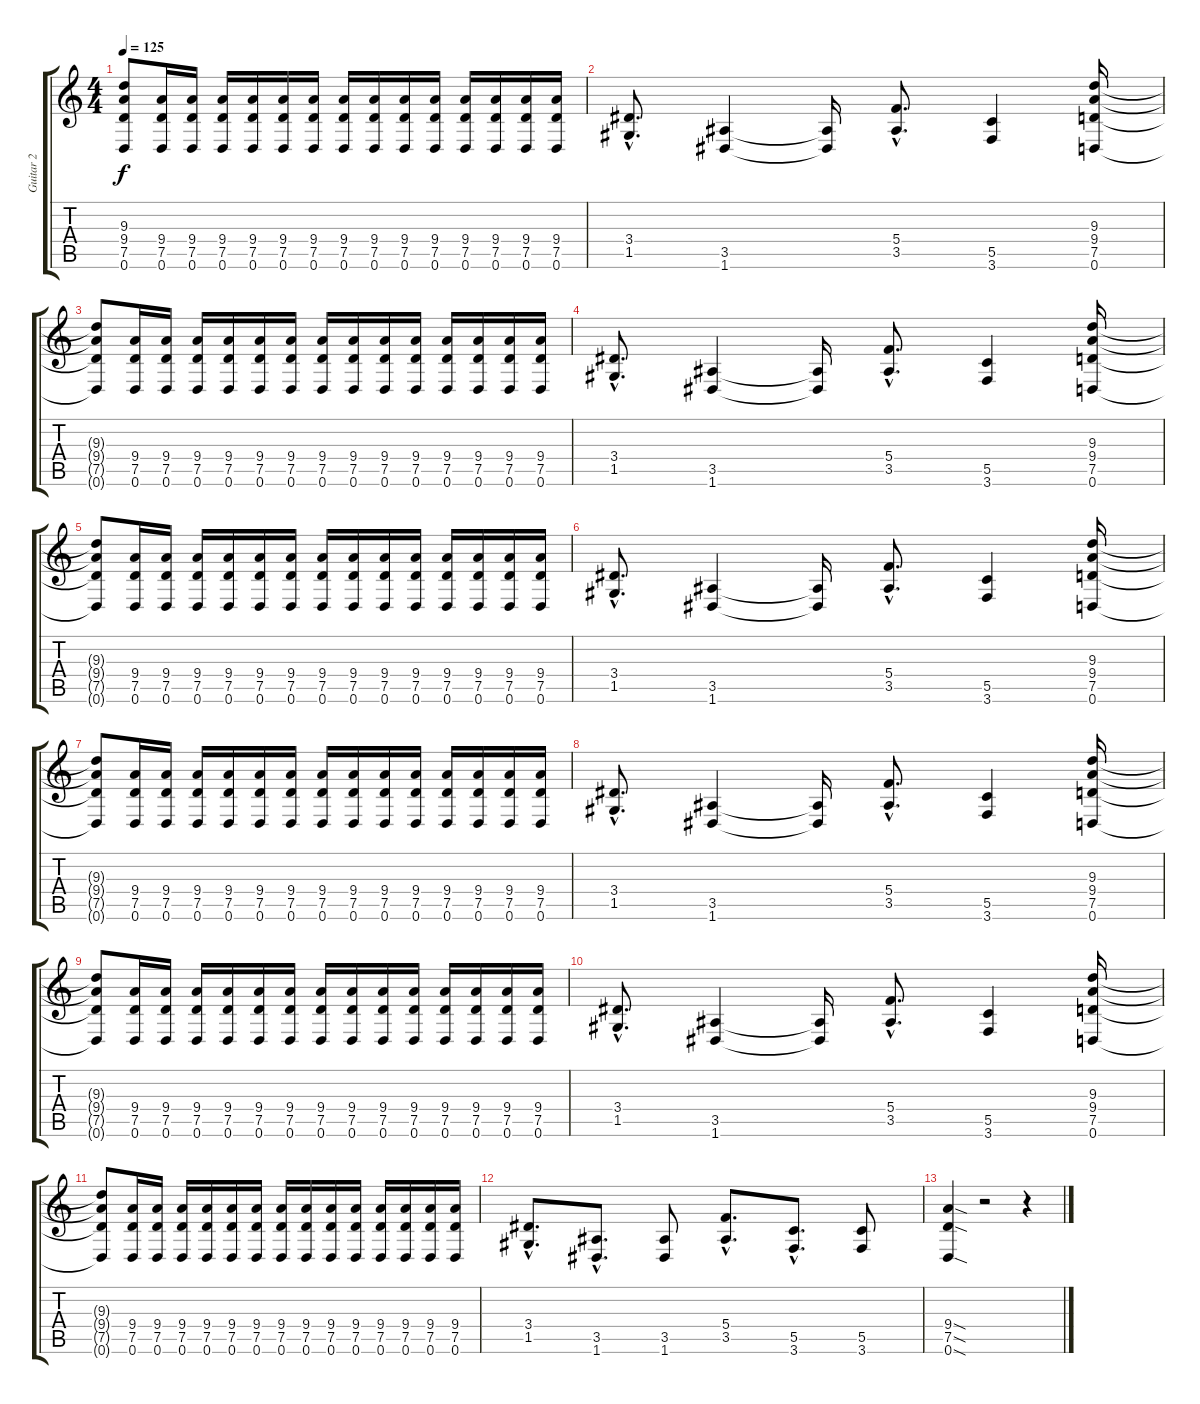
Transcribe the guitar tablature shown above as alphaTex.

\track ("Guitar 2" "Guitar 2") {instrument distortionguitar}
\staff {score tabs}
\tuning (D4 A3 F3 C3 G2 D2) {hide}
\ts (4 4)
\tempo 125
\clef g2
\ks c
(9.3{t} 9.4{t} 7.5{t} 0.6{t}).8{dy f} (9.4 7.5 0.6).16 (9.4 7.5 0.6).16 (9.4 7.5 0.6).16 (9.4 7.5 0.6).16 (9.4 7.5 0.6).16 (9.4 7.5 0.6).16 (9.4 7.5 0.6).16 (9.4 7.5 0.6).16 (9.4 7.5 0.6).16 (9.4 7.5 0.6).16 (9.4 7.5 0.6).16 (9.4 7.5 0.6).16 (9.4 7.5 0.6).16 (9.4 7.5 0.6).16 |
(3.4{hac} 1.5{hac}).8{d} (3.5 1.6).4 (3.5{t} 1.6{t}).16 (5.4{hac} 3.5{hac}).8{d} (5.5 3.6).4 (9.3 9.4 7.5 0.6).16 |
(9.3{t} 9.4{t} 7.5{t} 0.6{t}).8 (9.4 7.5 0.6).16 (9.4 7.5 0.6).16 (9.4 7.5 0.6).16 (9.4 7.5 0.6).16 (9.4 7.5 0.6).16 (9.4 7.5 0.6).16 (9.4 7.5 0.6).16 (9.4 7.5 0.6).16 (9.4 7.5 0.6).16 (9.4 7.5 0.6).16 (9.4 7.5 0.6).16 (9.4 7.5 0.6).16 (9.4 7.5 0.6).16 (9.4 7.5 0.6).16 |
(3.4{hac} 1.5{hac}).8{d} (3.5 1.6).4 (3.5{t} 1.6{t}).16 (5.4{hac} 3.5{hac}).8{d} (5.5 3.6).4 (9.3 9.4 7.5 0.6).16 |
(9.3{t} 9.4{t} 7.5{t} 0.6{t}).8 (9.4 7.5 0.6).16 (9.4 7.5 0.6).16 (9.4 7.5 0.6).16 (9.4 7.5 0.6).16 (9.4 7.5 0.6).16 (9.4 7.5 0.6).16 (9.4 7.5 0.6).16 (9.4 7.5 0.6).16 (9.4 7.5 0.6).16 (9.4 7.5 0.6).16 (9.4 7.5 0.6).16 (9.4 7.5 0.6).16 (9.4 7.5 0.6).16 (9.4 7.5 0.6).16 |
(3.4{hac} 1.5{hac}).8{d} (3.5 1.6).4 (3.5{t} 1.6{t}).16 (5.4{hac} 3.5{hac}).8{d} (5.5 3.6).4 (9.3 9.4 7.5 0.6).16 |
(9.3{t} 9.4{t} 7.5{t} 0.6{t}).8 (9.4 7.5 0.6).16 (9.4 7.5 0.6).16 (9.4 7.5 0.6).16 (9.4 7.5 0.6).16 (9.4 7.5 0.6).16 (9.4 7.5 0.6).16 (9.4 7.5 0.6).16 (9.4 7.5 0.6).16 (9.4 7.5 0.6).16 (9.4 7.5 0.6).16 (9.4 7.5 0.6).16 (9.4 7.5 0.6).16 (9.4 7.5 0.6).16 (9.4 7.5 0.6).16 |
(3.4{hac} 1.5{hac}).8{d} (3.5 1.6).4 (3.5{t} 1.6{t}).16 (5.4{hac} 3.5{hac}).8{d} (5.5 3.6).4 (9.3 9.4 7.5 0.6).16 |
(9.3{t} 9.4{t} 7.5{t} 0.6{t}).8 (9.4 7.5 0.6).16 (9.4 7.5 0.6).16 (9.4 7.5 0.6).16 (9.4 7.5 0.6).16 (9.4 7.5 0.6).16 (9.4 7.5 0.6).16 (9.4 7.5 0.6).16 (9.4 7.5 0.6).16 (9.4 7.5 0.6).16 (9.4 7.5 0.6).16 (9.4 7.5 0.6).16 (9.4 7.5 0.6).16 (9.4 7.5 0.6).16 (9.4 7.5 0.6).16 |
(3.4{hac} 1.5{hac}).8{d} (3.5 1.6).4 (3.5{t} 1.6{t}).16 (5.4{hac} 3.5{hac}).8{d} (5.5 3.6).4 (9.3 9.4 7.5 0.6).16 |
(9.3{t} 9.4{t} 7.5{t} 0.6{t}).8 (9.4 7.5 0.6).16 (9.4 7.5 0.6).16 (9.4 7.5 0.6).16 (9.4 7.5 0.6).16 (9.4 7.5 0.6).16 (9.4 7.5 0.6).16 (9.4 7.5 0.6).16 (9.4 7.5 0.6).16 (9.4 7.5 0.6).16 (9.4 7.5 0.6).16 (9.4 7.5 0.6).16 (9.4 7.5 0.6).16 (9.4 7.5 0.6).16 (9.4 7.5 0.6).16 |
(3.4{hac} 1.5{hac}).8{d} (3.5{hac} 1.6{hac}).8{d} (3.5 1.6).8 (5.4{hac} 3.5{hac}).8{d} (5.5{hac} 3.6{hac}).8{d} (5.5 3.6).8 |
(9.4{sod} 7.5{sod} 0.6{sod}).4 r.2 r.4
